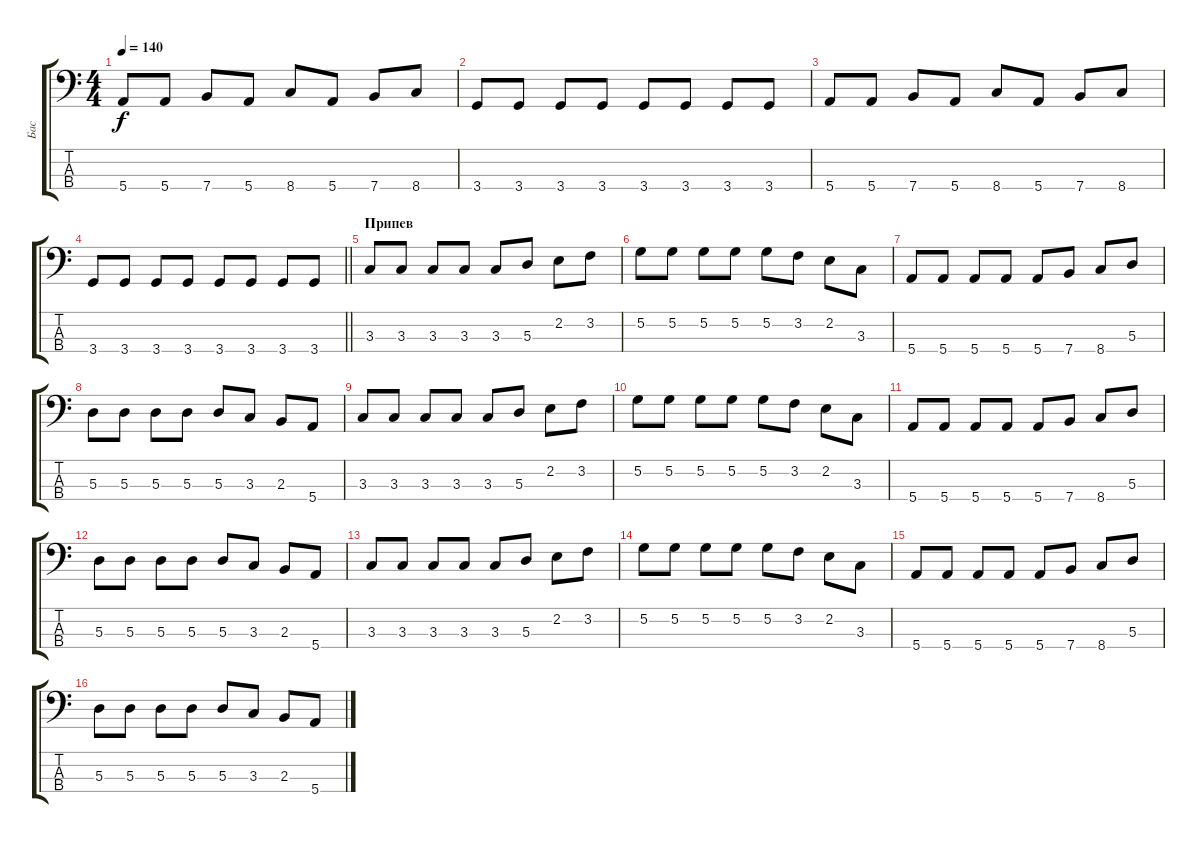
\track ("Бас" "Бас") {solo instrument electricbasspick}
\staff {score tabs}
\tuning (G2 D2 A1 E1) {hide}
\ts (4 4)
\tempo 140
\clef f4
\ks c
5.4.8{dy f} 5.4.8 7.4.8 5.4.8 8.4.8 5.4.8 7.4.8 8.4.8 |
3.4.8 3.4.8 3.4.8 3.4.8 3.4.8 3.4.8 3.4.8 3.4.8 |
5.4.8 5.4.8 7.4.8 5.4.8 8.4.8 5.4.8 7.4.8 8.4.8 |
\barLineRight lightlight
3.4.8 3.4.8 3.4.8 3.4.8 3.4.8 3.4.8 3.4.8 3.4.8 |
\section ("" "Припев")
3.3.8 3.3.8 3.3.8 3.3.8 3.3.8 5.3.8 2.2.8 3.2.8 |
5.2.8 5.2.8 5.2.8 5.2.8 5.2.8 3.2.8 2.2.8 3.3.8 |
5.4.8 5.4.8 5.4.8 5.4.8 5.4.8 7.4.8 8.4.8 5.3.8 |
5.3.8 5.3.8 5.3.8 5.3.8 5.3.8 3.3.8 2.3.8 5.4.8 |
3.3.8 3.3.8 3.3.8 3.3.8 3.3.8 5.3.8 2.2.8 3.2.8 |
5.2.8 5.2.8 5.2.8 5.2.8 5.2.8 3.2.8 2.2.8 3.3.8 |
5.4.8 5.4.8 5.4.8 5.4.8 5.4.8 7.4.8 8.4.8 5.3.8 |
5.3.8 5.3.8 5.3.8 5.3.8 5.3.8 3.3.8 2.3.8 5.4.8 |
3.3.8 3.3.8 3.3.8 3.3.8 3.3.8 5.3.8 2.2.8 3.2.8 |
5.2.8 5.2.8 5.2.8 5.2.8 5.2.8 3.2.8 2.2.8 3.3.8 |
5.4.8 5.4.8 5.4.8 5.4.8 5.4.8 7.4.8 8.4.8 5.3.8 |
5.3.8 5.3.8 5.3.8 5.3.8 5.3.8 3.3.8 2.3.8 5.4.8
